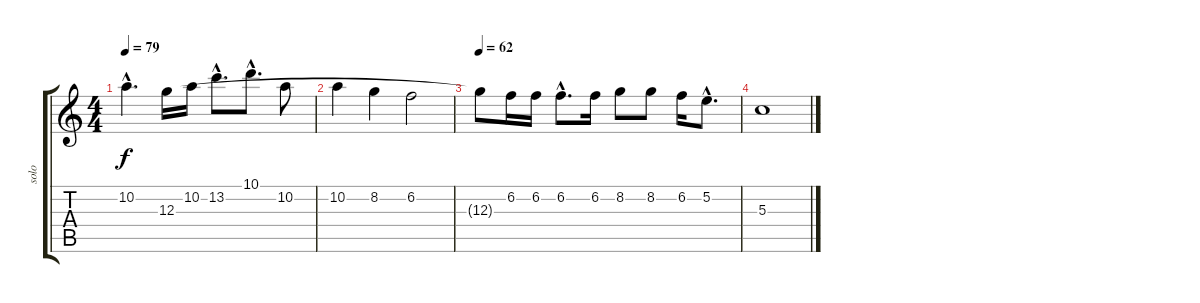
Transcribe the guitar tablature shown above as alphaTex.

\track ("solo" "solo") {instrument overdrivenguitar}
\staff {score tabs}
\tuning (E4 B3 G3 D3 A2 E2) {hide}
\ts (4 4)
\tempo 79
\clef g2
\ks c
10.2{hac}.4{d dy f} 12.3.16 10.2.16 13.2{hac}.8{d} 10.1{hac}.8{d} 10.2.8 |
10.2.4 8.2.4 6.2.2 |
\tempo 62
12.3{t}.8 6.2.16 6.2.16 6.2{hac}.8{d} 6.2.16 8.2.8 8.2.8 6.2.16 5.2{hac}.8{d} |
5.3.1
